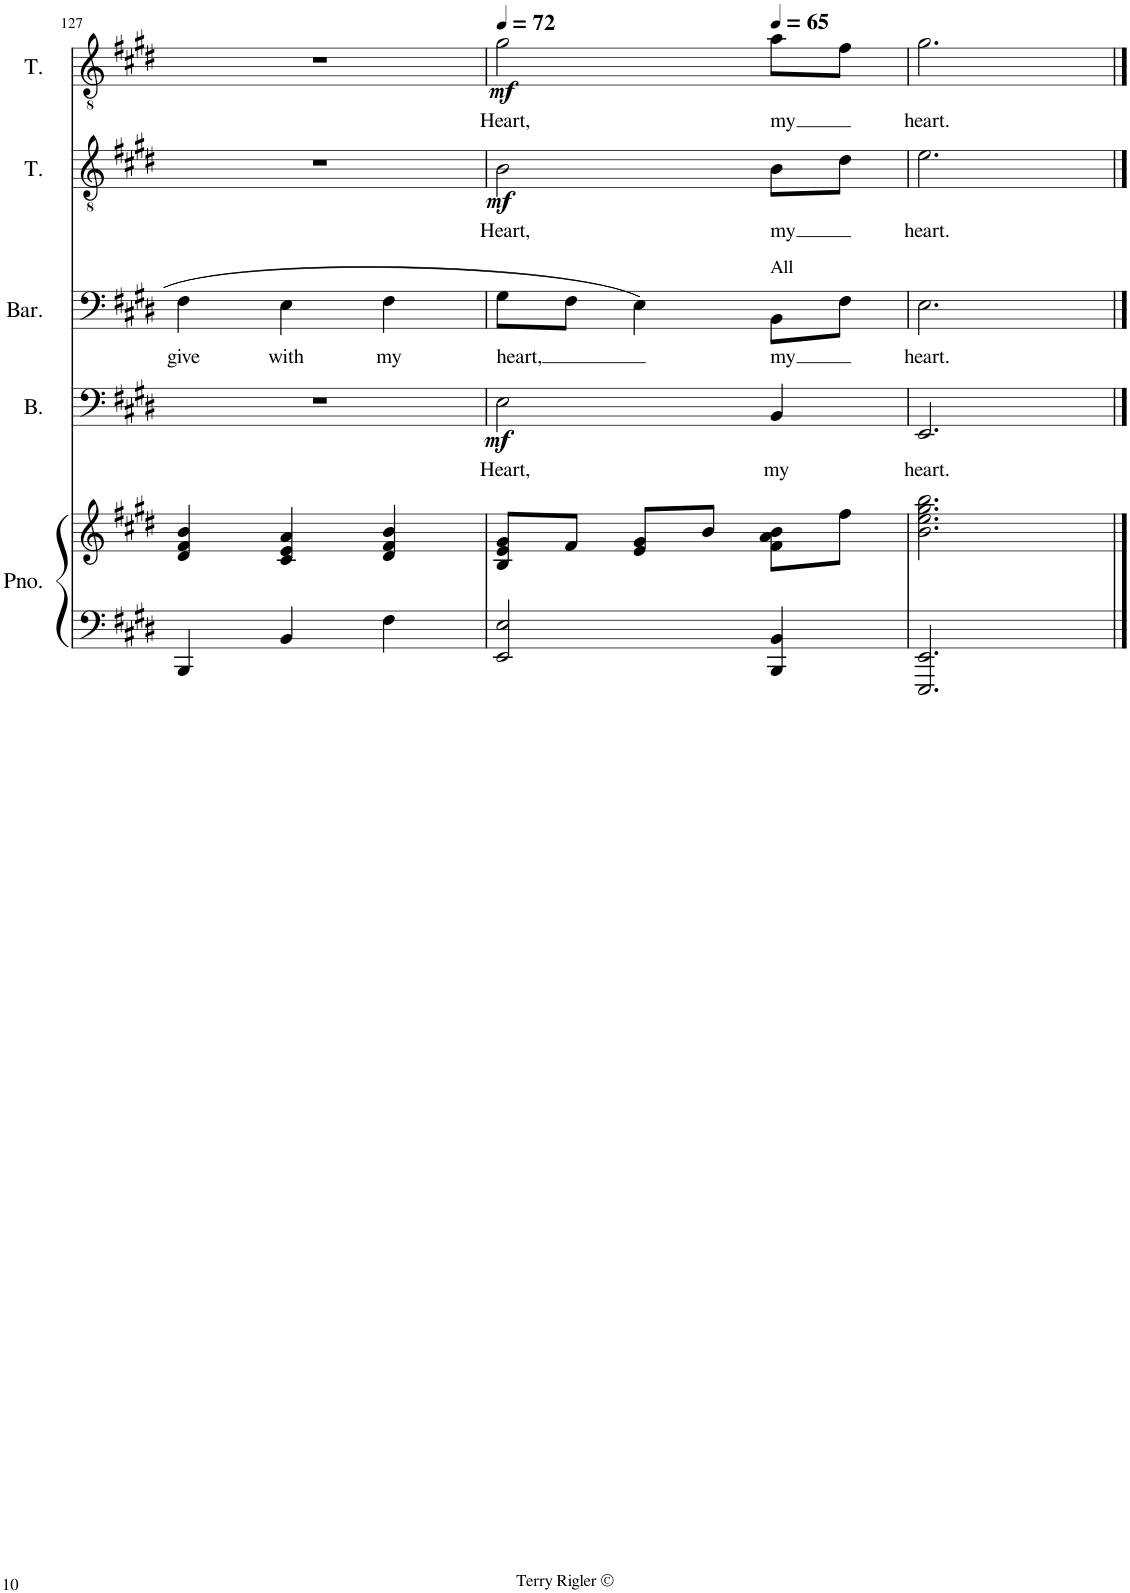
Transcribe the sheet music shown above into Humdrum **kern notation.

**kern	**kern	**kern	**text	**dynam	**kern	**text	**kern	**text	**dynam	**kern	**text	**dynam
*part5	*part5	*part4	*part4	*part4	*part3	*part3	*part2	*part2	*part2	*part1	*part1	*part1
*staff6	*staff5	*staff4	*staff4	*staff4	*staff3	*staff3	*staff2	*staff2	*staff2	*staff1	*staff1	*staff1
*I"Piano	*	*I"Bass	*	*	*I"Baritone	*	*I"Tenor	*	*	*I"Tenor	*	*
*I'Pno.	*	*I'B.	*	*	*I'Bar.	*	*I'T.	*	*	*I'T.	*	*
!!LO:PB:g=z
*clefF4	*clefG2	*clefF4	*	*	*clefF4	*	*clefGv2	*	*	*clefGv2	*	*
*k[f#c#g#d#]	*k[f#c#g#d#]	*k[f#c#g#d#]	*	*	*k[f#c#g#d#]	*	*k[f#c#g#d#]	*	*	*k[f#c#g#d#]	*	*
*M3/4	*M3/4	*M3/4	*	*	*M3/4	*	*M3/4	*	*	*M3/4	*	*
=127	=127	=127	=127	=127	=127	=127	=127	=127	=127	=127	=127	=127
!	!	!	!	!	!	!LO:LY:b	!	!	!	!	!	!
4BBB/	4d#/ 4f#/ 4b/	2.r	.	.	4F#\	give	2.r	.	.	2.r	.	.
!	!	!	!	!	!	!LO:LY:b	!	!	!	!	!	!
4BB/	4c#/ 4e/ 4a/	.	.	.	4E\	with	.	.	.	.	.	.
!	!	!	!	!	!	!LO:LY:b	!	!	!	!	!	!
4F#\	4d#/ 4f#/ 4b/	.	.	.	4F#\	my	.	.	.	.	.	.
=128	=128	=128	=128	=128	=128	=128	=128	=128	=128	=128	=128	=128
*	*	*	*	*	*	*	*	*	*	*MM72	*	*
!	!	!	!LO:LY:b	!LO:DY:b	!	!LO:LY:b	!	!LO:LY:b	!LO:DY:b	!	!LO:LY:b	!LO:DY:b
2EE/ 2E/	8B/ 8e/ 8g#/L	2E\	Heart,	mf	8G#\L	heart,	2B\	Heart,	mf	2g#\	Heart,	mf
.	8f#/J	.	.	.	8F#\J	.	.	.	.	.	.	.
.	8e/ 8g#/L	.	.	.	4E\	.	.	.	.	.	.	.
.	8b/J	.	.	.	.	.	.	.	.	.	.	.
*	*	*	*	*	*	*	*	*	*	*MM65	*	*
!	!	!	!	!	!LO:TX:a:t=All	!	!	!	!	!	!	!
!	!	!	!LO:LY:b	!	!	!LO:LY:b	!	!LO:LY:b	!	!	!LO:LY:b	!
4BBB/ 4BB/	8f#\ 8a\ 8b\L	4BB/	my	.	8BB\L	my	8B\L	my	.	8a\L	my	.
.	8ff#\J	.	.	.	8F#\J	.	8d#\J	.	.	8f#\J	.	.
=129	=129	=129	=129	=129	=129	=129	=129	=129	=129	=129	=129	=129
!	!	!	!LO:LY:b	!	!	!LO:LY:b	!	!LO:LY:b	!	!	!LO:LY:b	!
2.EEE/ 2.EE/	2.b\ 2.ee\ 2.gg#\ 2.bb\	2.EE/	heart.	.	2.E\	heart.	2.e\	heart.	.	2.g#\	heart.	.
==	==	==	==	==	==	==	==	==	==	==	==	==
*-	*-	*-	*-	*-	*-	*-	*-	*-	*-	*-	*-	*-
